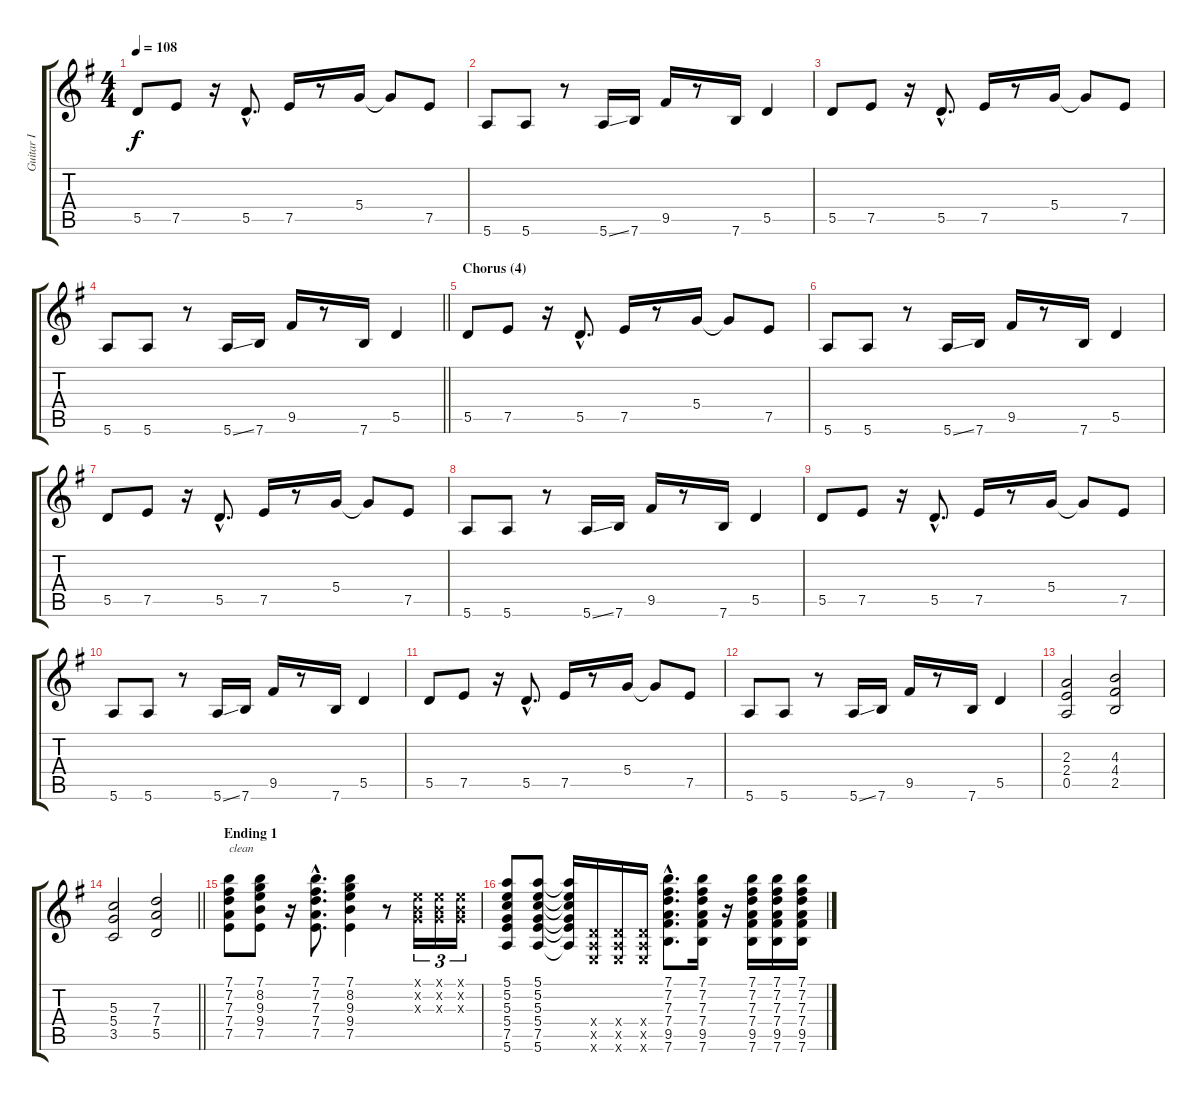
\track ("Guitar I" "Guitar I") {instrument distortionguitar}
\staff {score tabs}
\tuning (E4 B3 G3 D3 A2 E2) {hide}
\ts (4 4)
\tempo 108
\clef g2
\ks eminor
5.5.8{dy f} 7.5.8 r.16 5.5{hac}.8{d} 7.5.16 r.8 5.4.16 5.4{t}.8 7.5.8 |
5.6.8 5.6.8 r.8 5.6{ss}.16 7.6.16 9.5.16 r.8 7.6.16 5.5.4 |
5.5.8 7.5.8 r.16 5.5{hac}.8{d} 7.5.16 r.8 5.4.16 5.4{t}.8 7.5.8 |
\barLineRight lightlight
5.6.8 5.6.8 r.8 5.6{ss}.16 7.6.16 9.5.16 r.8 7.6.16 5.5.4 |
\section ("" "Chorus (4)")
5.5.8 7.5.8 r.16 5.5{hac}.8{d} 7.5.16 r.8 5.4.16 5.4{t}.8 7.5.8 |
5.6.8 5.6.8 r.8 5.6{ss}.16 7.6.16 9.5.16 r.8 7.6.16 5.5.4 |
5.5.8 7.5.8 r.16 5.5{hac}.8{d} 7.5.16 r.8 5.4.16 5.4{t}.8 7.5.8 |
5.6.8 5.6.8 r.8 5.6{ss}.16 7.6.16 9.5.16 r.8 7.6.16 5.5.4 |
5.5.8 7.5.8 r.16 5.5{hac}.8{d} 7.5.16 r.8 5.4.16 5.4{t}.8 7.5.8 |
5.6.8 5.6.8 r.8 5.6{ss}.16 7.6.16 9.5.16 r.8 7.6.16 5.5.4 |
5.5.8 7.5.8 r.16 5.5{hac}.8{d} 7.5.16 r.8 5.4.16 5.4{t}.8 7.5.8 |
5.6.8 5.6.8 r.8 5.6{ss}.16 7.6.16 9.5.16 r.8 7.6.16 5.5.4 |
(2.3 2.4 0.5).2 (4.3 4.4 2.5).2 |
\barLineRight lightlight
(5.3 5.4 3.5).2 (7.3 7.4 5.5).2 |
\section ("" "Ending 1")
(7.1 7.2 7.3 7.4 7.5).8{txt "clean" instrument electricguitarjazz} (7.1 8.2 9.3 9.4 7.5).8 r.16 (7.1{hac} 7.2{hac} 7.3{hac} 7.4{hac} 7.5{hac}).8{d} (7.1 8.2 9.3 9.4 7.5).4 r.8 (0.1{x} 0.2{x} 0.3{x}).16{tu (3 2)} (0.1{x} 0.2{x} 0.3{x}).16{tu (3 2)} (0.1{x} 0.2{x} 0.3{x}).16{tu (3 2)} |
(5.1 5.2 5.3 5.4 7.5 5.6).8 (5.1 5.2 5.3 5.4 7.5 5.6).8 (5.1{t} 5.2{t} 5.3{t} 5.4{t} 7.5{t} 5.6{t}).16 (0.4{x} 0.5{x} 0.6{x}).16 (0.4{x} 0.5{x} 0.6{x}).16 (0.4{x} 0.5{x} 0.6{x}).16 (7.1{hac} 7.2{hac} 7.3{hac} 7.4{hac} 9.5{hac} 7.6{hac}).8{d} (7.1 7.2 7.3 7.4 9.5 7.6).16 r.16 (7.1 7.2 7.3 7.4 9.5 7.6).16 (7.1 7.2 7.3 7.4 9.5 7.6).16 (7.1 7.2 7.3 7.4 9.5 7.6).16
